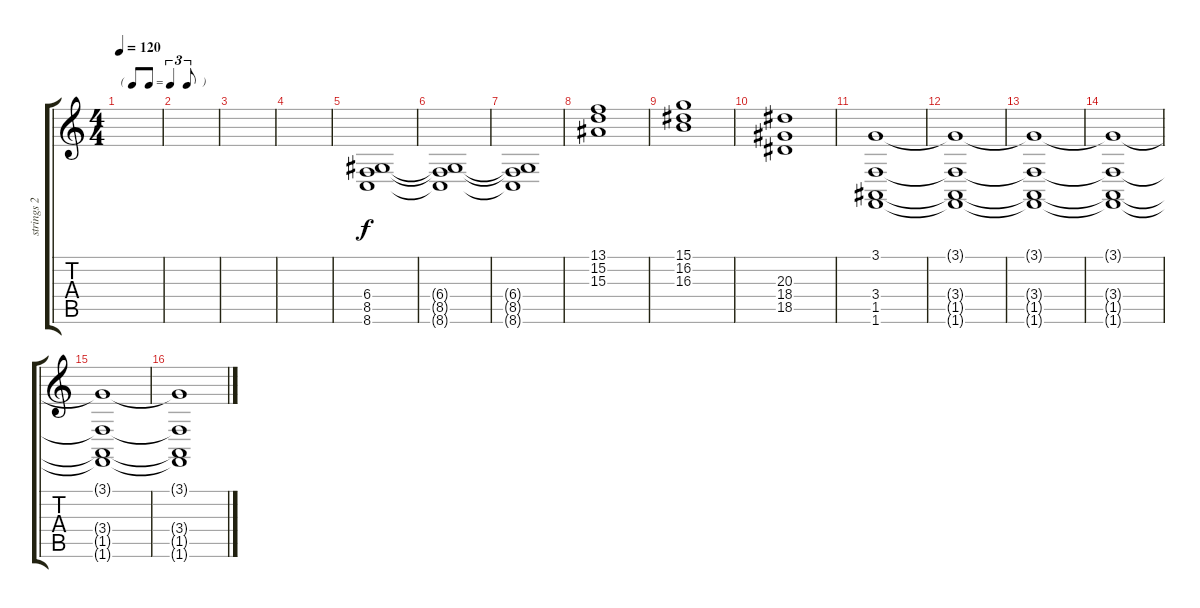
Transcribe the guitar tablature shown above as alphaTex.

\track ("strings 2" "strings 2") {instrument stringensemble2}
\staff {score tabs}
\tuning (E4 B3 G3 D3 A2 E2) {hide}
\ts (4 4)
\tf triplet8th
\tempo 120
\clef g2
\ks c
|
|
|
|
(6.4 8.5 8.6).1 |
(6.4{t} 8.5{t} 8.6{t}).1 |
(6.4{t} 8.5{t} 8.6{t}).1 |
(13.1 15.2 15.3).1 |
(15.1 16.2 16.3).1 |
(20.3 18.4 18.5).1 |
(3.1 3.4 1.5 1.6).1 |
(3.1{t} 3.4{t} 1.5{t} 1.6{t}).1 |
(3.1{t} 3.4{t} 1.5{t} 1.6{t}).1 |
(3.1{t} 3.4{t} 1.5{t} 1.6{t}).1 |
(3.1{t} 3.4{t} 1.5{t} 1.6{t}).1 |
(3.1{t} 3.4{t} 1.5{t} 1.6{t}).1
